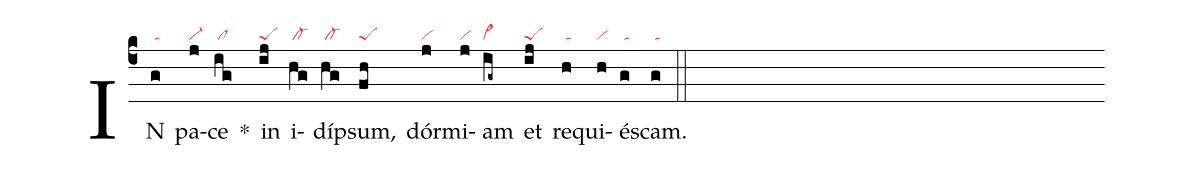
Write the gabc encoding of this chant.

nabc-lines:1;
%%
(c4)
IN(g|/ta) pa(j|vi-)ce(ig|/cl) *()
in(ij|peS) i(hg|/cl-)díp(hg|/cl-)sum,(fh|peS) dór(j|vi)mi(j|vi)am(ig~|cl~) et(ij|peS) re(h|/ta)qui(h|vi)és(g|/ta)cam.(g|/ta) (::)
